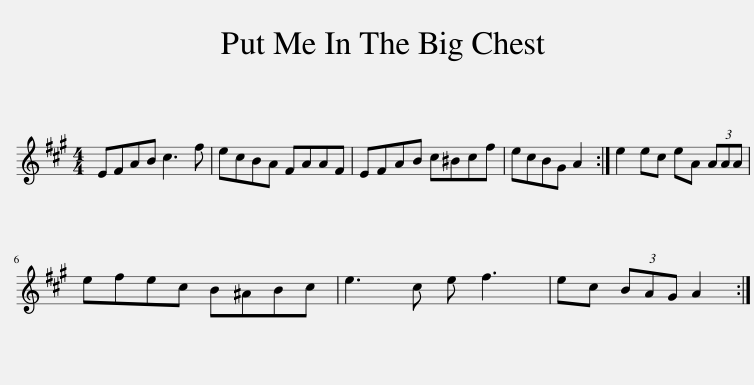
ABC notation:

X:1
L:1/8
M:4/4
I:linebreak $
K:A
V:1 treble
V:1
 EFAB c3 f | ecBA FAAF | EFAB c^Bcf | ecBG A2 :| e2 ec eA (3AAA |$ %5
 efec B^ABc | e3 c e f3 | ec (3BAG A2 :| %8
